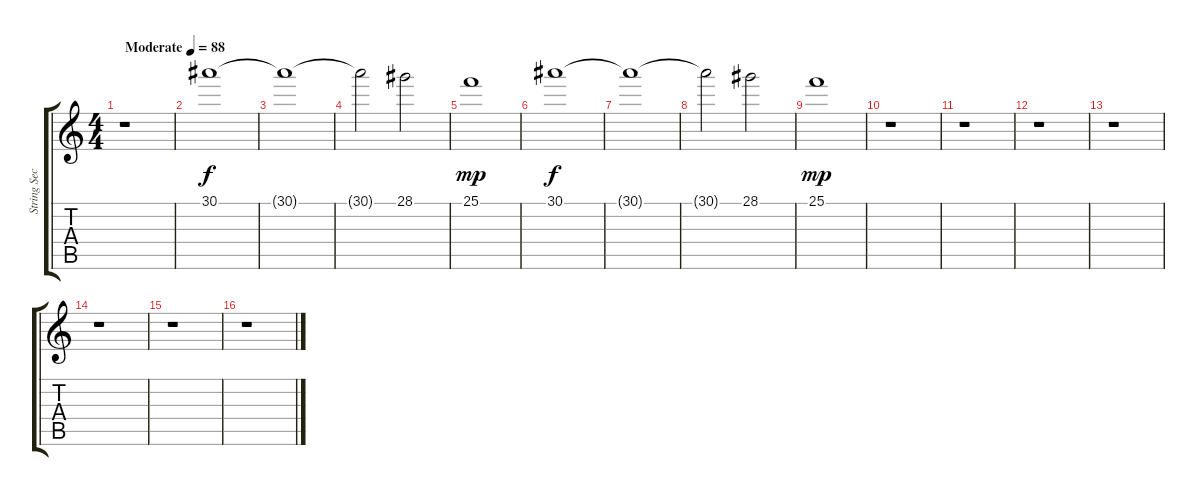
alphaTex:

\track ("String Section" "String Sec") {instrument stringensemble1}
\staff {score tabs}
\tuning (E4 B3 G3 D3 A2 E2) {hide}
\ts (4 4)
\tempo (88 "Moderate")
\clef g2
\ks c
r.1{dy f instrument stringensemble1} |
30.1.1 |
30.1{t}.1 |
30.1{t}.2 28.1.2 |
25.1.1{dy mp} |
30.1.1{dy f} |
30.1{t}.1 |
30.1{t}.2 28.1.2 |
25.1.1{dy mp} |
r.1 |
r.1 |
r.1 |
r.1 |
r.1 |
r.1 |
r.1
